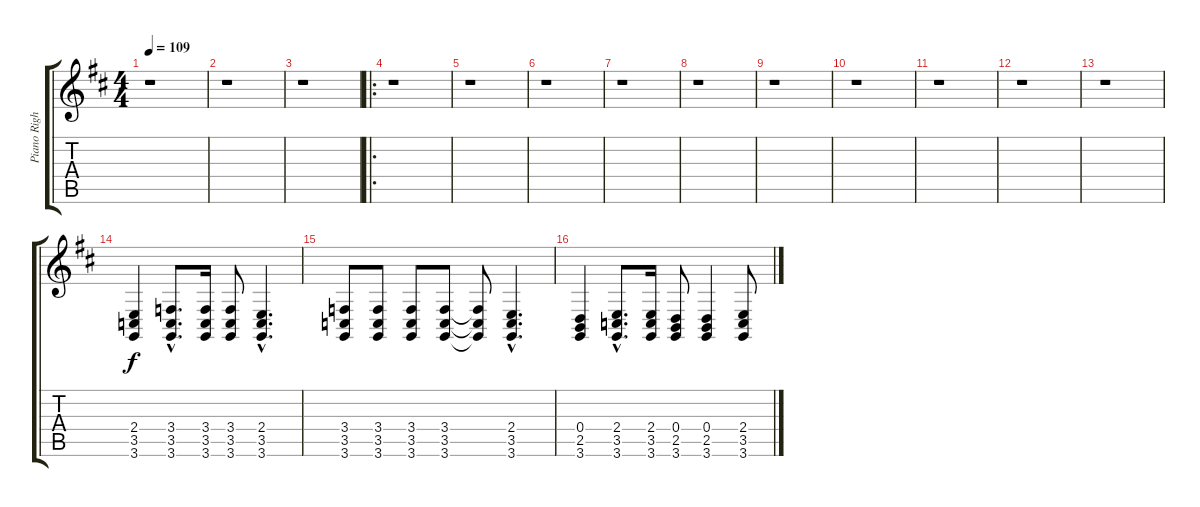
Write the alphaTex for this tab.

\track ("Piano Right hand / Organ" "Piano Righ") {instrument acousticgrandpiano}
\staff {score tabs}
\tuning (E4 B3 G3 D3 A2 E2) {hide}
\ts (4 4)
\tempo 109
\clef g2
\ks d
r.1{dy f} |
r.1 |
r.1 |
\ro
r.1 |
r.1 |
r.1 |
r.1 |
r.1 |
r.1 |
r.1 |
r.1 |
r.1 |
r.1 |
(2.4 3.5 3.6).4 (3.4{hac} 3.5{hac} 3.6{hac}).8{d} (3.4 3.5 3.6).16 (3.4 3.5 3.6).8 (2.4{hac} 3.5{hac} 3.6{hac}).4{d} |
(3.4 3.5 3.6).8 (3.4 3.5 3.6).8 (3.4 3.5 3.6).8 (3.4 3.5 3.6).8 (3.4{t} 3.5{t} 3.6{t}).8 (2.4{hac} 3.5{hac} 3.6{hac}).4{d} |
(0.4 2.5 3.6).4 (2.4{hac} 3.5{hac} 3.6{hac}).8{d} (2.4 3.5 3.6).16 (0.4 2.5 3.6).8 (0.4 2.5 3.6).4 (2.4 3.5 3.6).8
